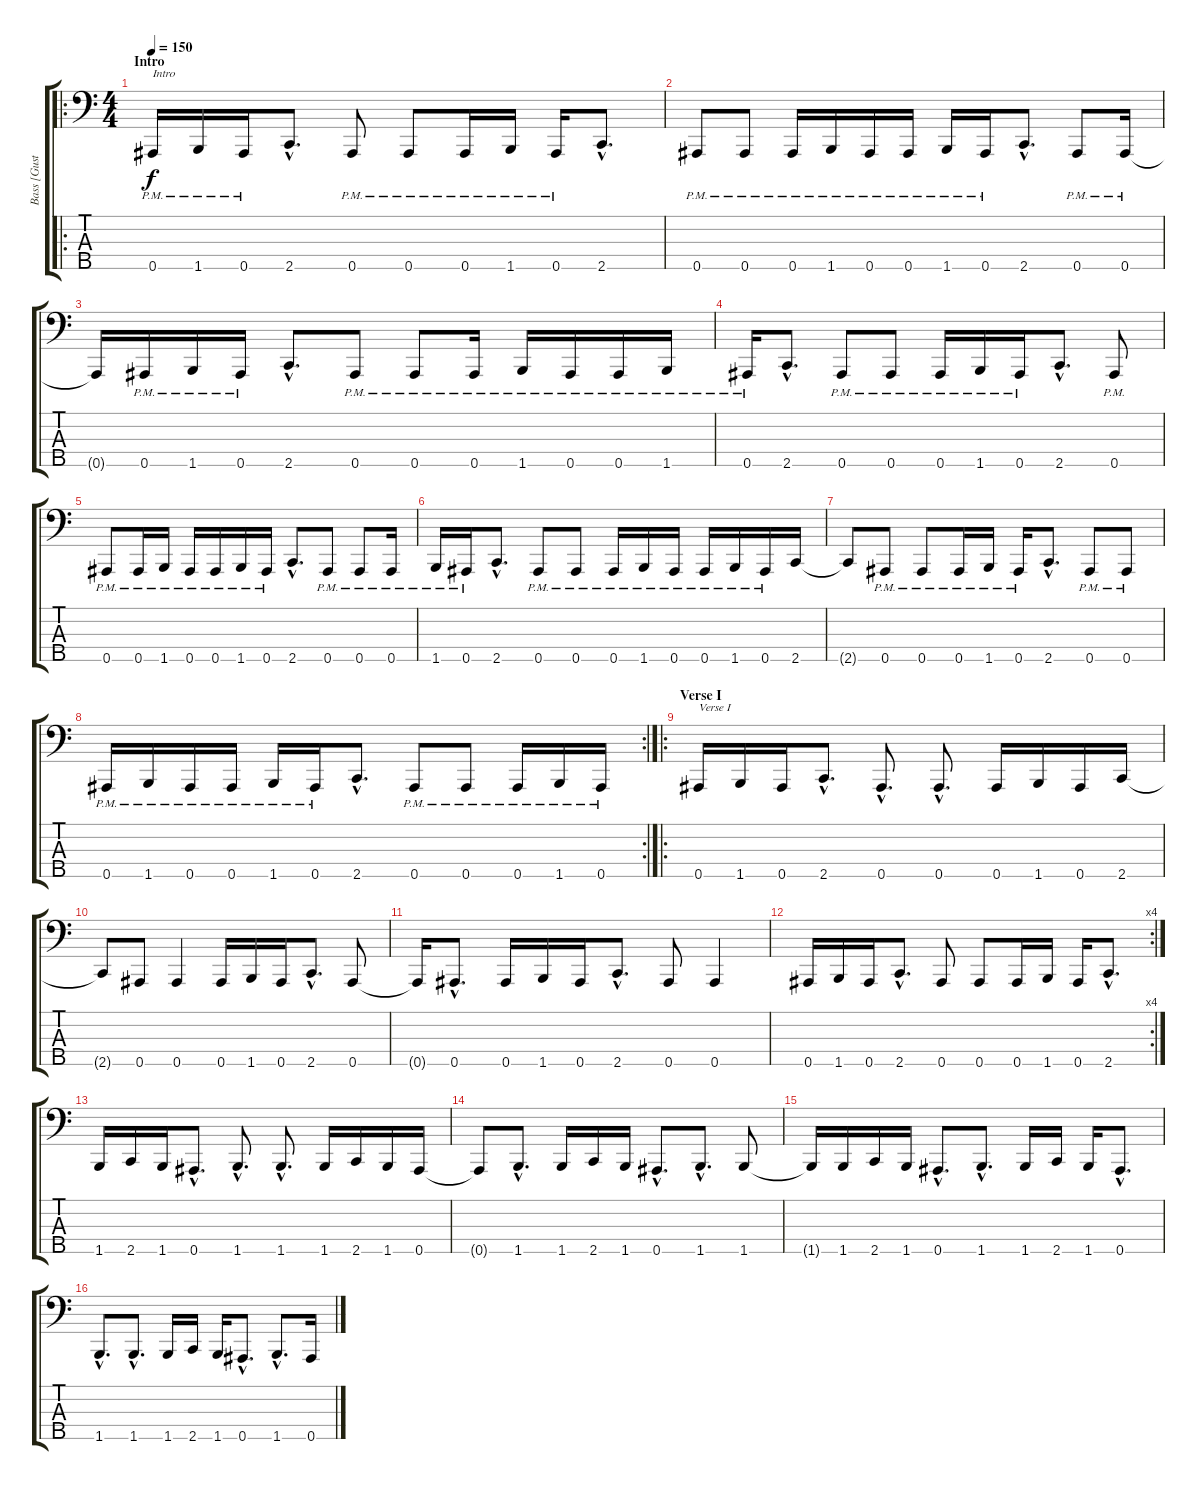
\track ("Bass [Gustaf Hielm]" "Bass [Gust") {instrument electricbasspick}
\staff {score tabs}
\tuning (Gb2 Db2 Ab1 Eb1 Bb0) {hide}
\ro
\ts (4 4)
\section ("" "Intro")
\tempo 150
\clef f4
\ks c
0.5{pm}.16{txt "Intro" dy f instrument electricbasspick} 1.5{pm}.16 0.5{pm}.16 2.5{hac}.8{d} 0.5{pm}.8 0.5{pm}.8 0.5{pm}.16 1.5{pm}.16 0.5{pm}.16 2.5{hac}.8{d} |
0.5{pm}.8 0.5{pm}.8 0.5{pm}.16 1.5{pm}.16 0.5{pm}.16 0.5{pm}.16 1.5{pm}.16 0.5{pm}.16 2.5{hac}.8{d} 0.5{pm}.8 0.5{pm}.16 |
0.5{t}.16 0.5{pm}.16 1.5{pm}.16 0.5{pm}.16 2.5{hac}.8{d} 0.5{pm}.8 0.5{pm}.8 0.5{pm}.16 1.5{pm}.16 0.5{pm}.16 0.5{pm}.16 1.5{pm}.16 |
0.5{pm}.16 2.5{hac}.8{d} 0.5{pm}.8 0.5{pm}.8 0.5{pm}.16 1.5{pm}.16 0.5{pm}.16 2.5{hac}.8{d} 0.5{pm}.8 |
0.5{pm}.8 0.5{pm}.16 1.5{pm}.16 0.5{pm}.16 0.5{pm}.16 1.5{pm}.16 0.5{pm}.16 2.5{hac}.8{d} 0.5{pm}.8 0.5{pm}.8 0.5{pm}.16 |
1.5{pm}.16 0.5{pm}.16 2.5{hac}.8{d} 0.5{pm}.8 0.5{pm}.8 0.5{pm}.16 1.5{pm}.16 0.5{pm}.16 0.5{pm}.16 1.5{pm}.16 0.5{pm}.16 2.5.16 |
2.5{t}.8 0.5{pm}.8 0.5{pm}.8 0.5{pm}.16 1.5{pm}.16 0.5{pm}.16 2.5{hac}.8{d} 0.5{pm}.8 0.5{pm}.8 |
\rc 2
0.5{pm}.16 1.5{pm}.16 0.5{pm}.16 0.5{pm}.16 1.5{pm}.16 0.5{pm}.16 2.5{hac}.8{d} 0.5{pm}.8 0.5{pm}.8 0.5{pm}.16 1.5{pm}.16 0.5{pm}.16 |
\ro
\section ("" "Verse I")
0.5.16{txt "Verse I"} 1.5.16 0.5.16 2.5{hac}.8{d} 0.5{hac}.8{d} 0.5{hac}.8{d} 0.5.16 1.5.16 0.5.16 2.5.16 |
2.5{t}.8 0.5.8 0.5.4 0.5.16 1.5.16 0.5.16 2.5{hac}.8{d} 0.5.8 |
0.5{t}.16 0.5{hac}.8{d} 0.5.16 1.5.16 0.5.16 2.5{hac}.8{d} 0.5.8 0.5.4 |
\rc 4
0.5.16 1.5.16 0.5.16 2.5{hac}.8{d} 0.5.8 0.5.8 0.5.16 1.5.16 0.5.16 2.5{hac}.8{d} |
1.5.16 2.5.16 1.5.16 0.5{hac}.8{d} 1.5{hac}.8{d} 1.5{hac}.8{d} 1.5.16 2.5.16 1.5.16 0.5.16 |
0.5{t}.8 1.5{hac}.8{d} 1.5.16 2.5.16 1.5.16 0.5{hac}.8{d} 1.5{hac}.8{d} 1.5.8 |
1.5{t}.16 1.5.16 2.5.16 1.5.16 0.5{hac}.8{d} 1.5{hac}.8{d} 1.5.16 2.5.16 1.5.16 0.5{hac}.8{d} |
1.5{hac}.8{d} 1.5{hac}.8{d} 1.5.16 2.5.16 1.5.16 0.5{hac}.8{d} 1.5{hac}.8{d} 0.5.16
